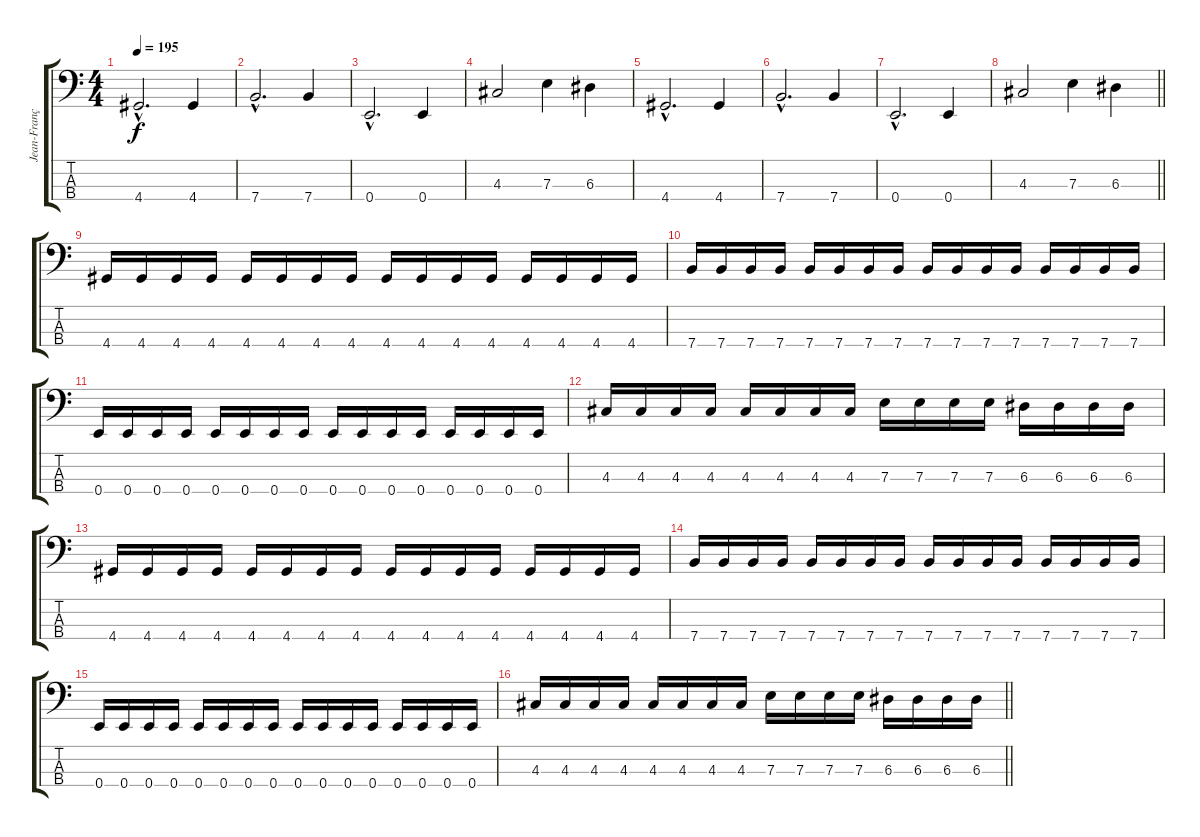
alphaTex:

\track ("Jean-François Paré" "Jean-Franç") {instrument electricbasspick}
\staff {score tabs}
\tuning (G2 D2 A1 E1) {hide}
\ts (4 4)
\tempo 195
\clef f4
\ks c
4.4{hac}.2{d dy f} 4.4.4 |
7.4{hac}.2{d} 7.4.4 |
0.4{hac}.2{d} 0.4.4 |
4.3.2 7.3.4 6.3.4 |
4.4{hac}.2{d} 4.4.4 |
7.4{hac}.2{d} 7.4.4 |
0.4{hac}.2{d} 0.4.4 |
\barLineRight lightlight
4.3.2 7.3.4 6.3.4 |
4.4.16 4.4.16 4.4.16 4.4.16 4.4.16 4.4.16 4.4.16 4.4.16 4.4.16 4.4.16 4.4.16 4.4.16 4.4.16 4.4.16 4.4.16 4.4.16 |
7.4.16 7.4.16 7.4.16 7.4.16 7.4.16 7.4.16 7.4.16 7.4.16 7.4.16 7.4.16 7.4.16 7.4.16 7.4.16 7.4.16 7.4.16 7.4.16 |
0.4.16 0.4.16 0.4.16 0.4.16 0.4.16 0.4.16 0.4.16 0.4.16 0.4.16 0.4.16 0.4.16 0.4.16 0.4.16 0.4.16 0.4.16 0.4.16 |
4.3.16 4.3.16 4.3.16 4.3.16 4.3.16 4.3.16 4.3.16 4.3.16 7.3.16 7.3.16 7.3.16 7.3.16 6.3.16 6.3.16 6.3.16 6.3.16 |
4.4.16 4.4.16 4.4.16 4.4.16 4.4.16 4.4.16 4.4.16 4.4.16 4.4.16 4.4.16 4.4.16 4.4.16 4.4.16 4.4.16 4.4.16 4.4.16 |
7.4.16 7.4.16 7.4.16 7.4.16 7.4.16 7.4.16 7.4.16 7.4.16 7.4.16 7.4.16 7.4.16 7.4.16 7.4.16 7.4.16 7.4.16 7.4.16 |
0.4.16 0.4.16 0.4.16 0.4.16 0.4.16 0.4.16 0.4.16 0.4.16 0.4.16 0.4.16 0.4.16 0.4.16 0.4.16 0.4.16 0.4.16 0.4.16 |
\barLineRight lightlight
4.3.16 4.3.16 4.3.16 4.3.16 4.3.16 4.3.16 4.3.16 4.3.16 7.3.16 7.3.16 7.3.16 7.3.16 6.3.16 6.3.16 6.3.16 6.3.16
